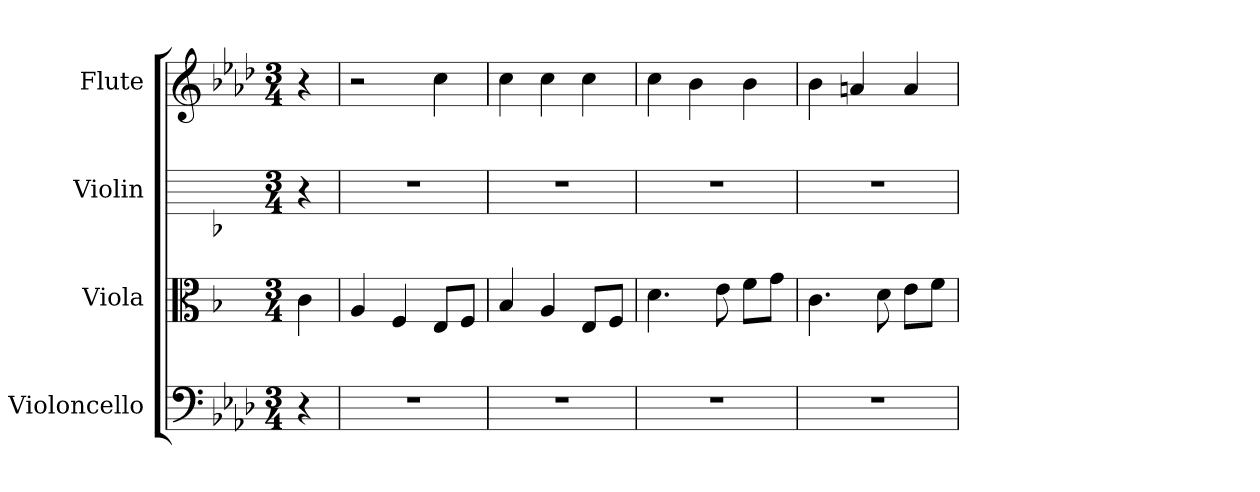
**kern	**kern	**kern	**kern
*part4	*part3	*part2	*part1
*staff4	*staff3	*staff2	*staff1
*I"Violoncello	*I"Viola	*I"Violin	*I"Flute
*I'Vc	*I'Vla	*I'Vln	*I'Fl
*clefF4	*clefC3	*	*
*k[b-e-a-d-]	*k[b-]	*k[b-]	*k[b-e-a-d-]
*f:	*	*	*f:
*M3/4	*M3/4	*M3/4	*M3/4
*MM118	*MM118	*MM118	*MM118
=	=	=	=
4r	4c	4r	4r
=1	=1	=1	=1
2.r	4A	2.r	2r
.	4F	.	.
.	8E/L	.	4cc
.	8F/J	.	.
=2	=2	=2	=2
2.r	4B-	2.r	4cc
.	4A	.	4cc
.	8E/L	.	4cc
.	8F/J	.	.
=3	=3	=3	=3
2.r	4.d	2.r	4cc
.	.	.	4b-
.	8e	.	.
.	8f\L	.	4b-
.	8g\J	.	.
=4	=4	=4	=4
2.r	4.c	2.r	4b-
.	.	.	4an
.	8d	.	.
.	8e\L	.	4a
.	8f\J	.	.
=	=	=	=
*-	*-	*-	*-
